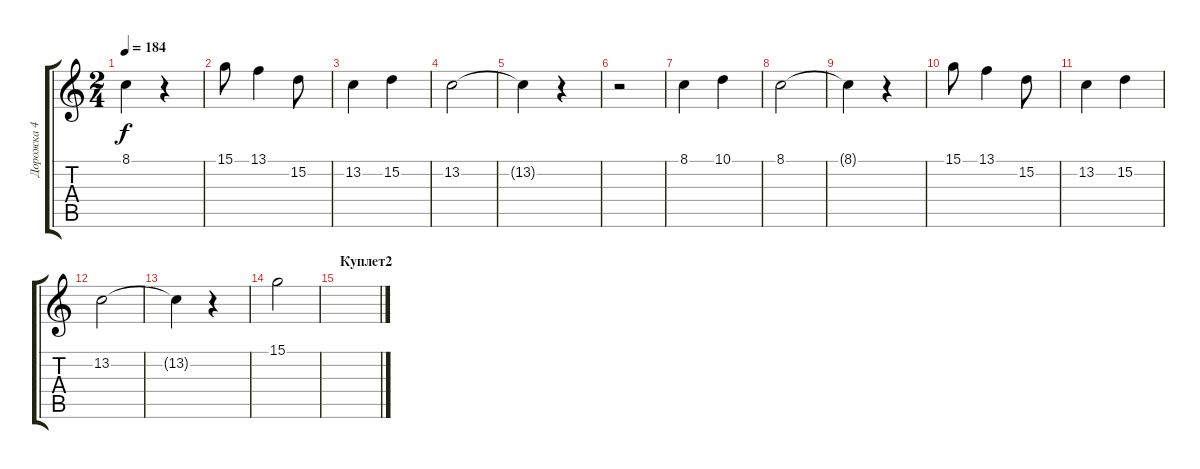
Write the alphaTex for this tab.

\track ("Дорожка 4" "Дорожка 4") {instrument trumpet}
\staff {score tabs}
\tuning (E4 B3 G3 D3 A2 E2) {hide}
\ts (2 4)
\tempo 184
\clef g2
\ks c
8.1{t}.4{dy f} r.4 |
15.1.8 13.1.4 15.2.8 |
13.2.4 15.2.4 |
13.2.2 |
13.2{t}.4 r.4 |
r.2 |
8.1.4 10.1.4 |
8.1.2 |
8.1{t}.4 r.4 |
15.1.8 13.1.4 15.2.8 |
13.2.4 15.2.4 |
13.2.2 |
13.2{t}.4 r.4 |
15.1.2 |
\section ("" "Куплет2")
